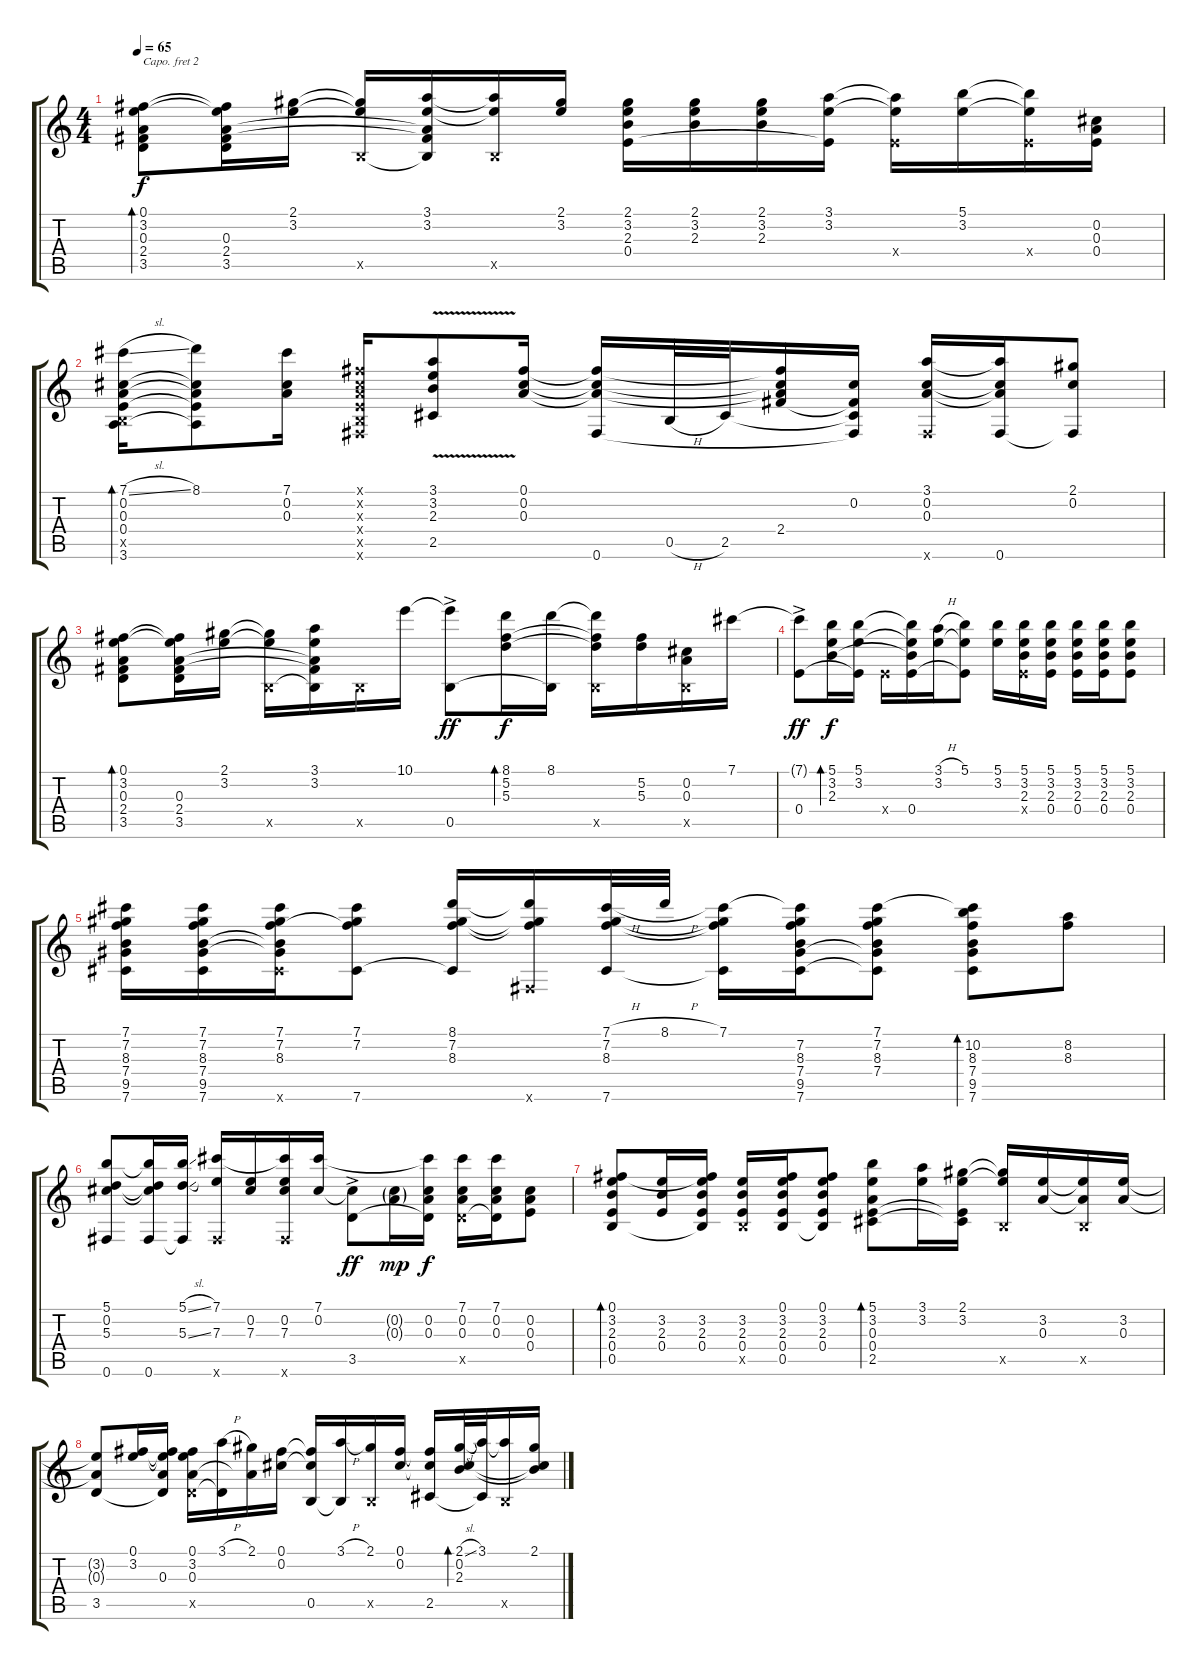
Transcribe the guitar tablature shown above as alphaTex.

\track "" {instrument acousticguitarsteel}
\staff {score tabs}
\capo 2
\tuning (E4 B3 G3 D3 A2 E2) {hide}
\ts (4 4)
\tempo 65
\clef g2
\ks c
(0.1 3.2 0.3 2.4 3.5).8{bd 60 dy f} (0.1{t} 3.2{t} 0.3 2.4 3.5).16 (2.1 3.2).16 (2.1{t} 3.2{t} 0.5{x}).16 (3.1 3.2 0.3{t} 2.4{t} 0.5{t}).16 (3.1{t} 3.2{t} 0.5{x}).16 (2.1 3.2).16 (2.1 3.2 2.3 0.4).16 (2.1 3.2 2.3).16 (2.1 3.2 2.3).16 (3.1 3.2 0.4{t}).16 (3.1{t} 3.2{t} 0.4{x}).16 (5.1 3.2).16 (5.1{t} 3.2{t} 0.4{x}).16 (0.2 0.3 0.4).16 |
(7.1{sl} 0.2 0.3 0.4 0.5{x} 3.6).16{bd 60} (8.1 0.2{t} 0.3{t} 0.4{t} 3.6{t}).8 (7.1 0.2 0.3).16 (0.1{x} 0.2{x} 0.3{x} 0.4{x} 0.5{x} 0.6{x}).16 (3.1{v} 3.2{v} 2.3{v} 2.5{v}).8 (0.1 0.2 0.3).16 (0.1{t} 0.2{t} 0.3{t} 0.6).16 0.5{h}.32 2.5.32 (0.1{t} 0.2{t} 0.3{t} 2.4).16 (0.2 2.4{t} 2.5{t} 0.6{t}).16 (3.1 0.2 0.3 0.6{x}).16 (3.1{t} 0.2{t} 0.3{t} 0.6).16 (2.1 0.2 0.6{t}).8 |
(0.1 3.2 0.3 2.4 3.5).8{bd 60} (0.1{t} 3.2{t} 0.3 2.4 3.5).16 (2.1 3.2).16 (2.1{t} 3.2{t} 0.5{x}).16 (3.1 3.2 0.3{t} 2.4{t} 0.5{t}).16 0.5{x}.16 10.1.16 (10.1{t} 0.5{ac}).8{dy ff} (8.1 5.2 5.3).16{bd 60 dy f} (8.1 0.5{t}).16 (8.1{t} 5.2{t} 5.3{t} 0.5{x}).16 (5.2 5.3).16 (0.2 0.3 0.5{x}).16 7.1.16 |
(7.1{t} 0.4{ac}).8{dy ff} (5.1 3.2 2.3).16{bd 60 dy f} (5.1 3.2 0.4{t}).16 0.4{x}.16 (5.1{t} 3.2{t} 2.3{t} 0.4).16 (3.1{h} 3.2).16 (5.1 3.2{t} 0.4{t}).8 (5.1 3.2).16 (5.1 3.2 2.3 0.4{x}).16 (5.1 3.2 2.3 0.4).16 (5.1 3.2 2.3 0.4).16 (5.1 3.2 2.3 0.4).16 (5.1 3.2 2.3 0.4).8 |
(7.1 7.2 8.3 7.4 9.5 7.6).16 (7.1 7.2 8.3 7.4 9.5 7.6).16 (7.1 7.2 8.3 7.4{t} 9.5{t} 7.6{x}).16 (7.1 7.2 8.3{t} 7.6).8 (8.1 7.2 8.3 7.6{t}).16 (8.1{t} 7.2{t} 8.3{t} 0.6{x}).16 (7.1{h} 7.2 8.3 7.6).32 8.1{h}.32 (7.1 7.2{t} 8.3{t} 7.6{t}).16 (7.1{t} 7.2 8.3 7.4 9.5 7.6).16 (7.1 7.2 8.3 7.4 9.5{t} 7.6{t}).8 (7.1{t} 10.2 8.3 7.4 9.5 7.6).8{bd 60} (8.2 8.3).8 |
(5.1 0.2 5.3 0.6).8 (5.1{t} 0.2{t} 5.3{t} 0.6).16 (5.1{sl} 5.3{sl} 0.6{t}).16 (7.1 7.3 0.6{x}).16 (0.2 7.3).16 (7.1{t} 0.2 7.3 0.6{x}).16 (7.1 0.2).16 (0.2{t} 3.5{ac}).8{dy ff} (0.2{g} 0.3{g}).16{dy mp} (7.1{t} 0.2 0.3 3.5{t}).16{dy f} (7.1 0.2 0.3 3.5{x}).16 (7.1 0.2 0.3 3.5{t}).16 (0.2 0.3 0.4).8 |
(0.1 3.2 2.3 0.4 0.5).8{bd 60} (3.2 2.3 0.4).16 (0.1{t} 3.2 2.3 0.4 0.5{t}).16 (3.2 2.3 0.4 0.5{x}).16 (0.1 3.2 2.3 0.4 0.5).16 (0.1 3.2 2.3 0.4 0.5{t}).8 (5.1 3.2 0.3 0.4 2.5).8{bd 60} (3.1 3.2).16 (2.1 3.2 0.4{t} 2.5{t}).16 (2.1{t} 3.2{t} 0.5{x}).16 (3.2 0.3).16 (3.2{t} 0.3{t} 0.5{x}).16 (3.2 0.3).16 |
(3.2{t} 0.3{t} 3.5).8 (0.1 3.2).16 (0.1{t} 3.2{t} 0.3 3.5{t}).16 (0.1 3.2 0.3 3.5{x}).16 (3.1{h} 3.5{t}).16 (2.1 0.3{t}).16 (0.1 0.2).16 (0.1{t} 0.2{t} 0.5).16 (3.1{h} 0.5{t}).16 (2.1 0.5{x}).16 (0.1 0.2).16 (0.1{t} 0.2{t} 2.5).16 (2.1{sl} 0.2 2.3).32{bd 60} (3.1 2.5{t}).32 (3.1{t} 0.5{x}).16 (2.1 0.2{t} 2.3{t}).16
